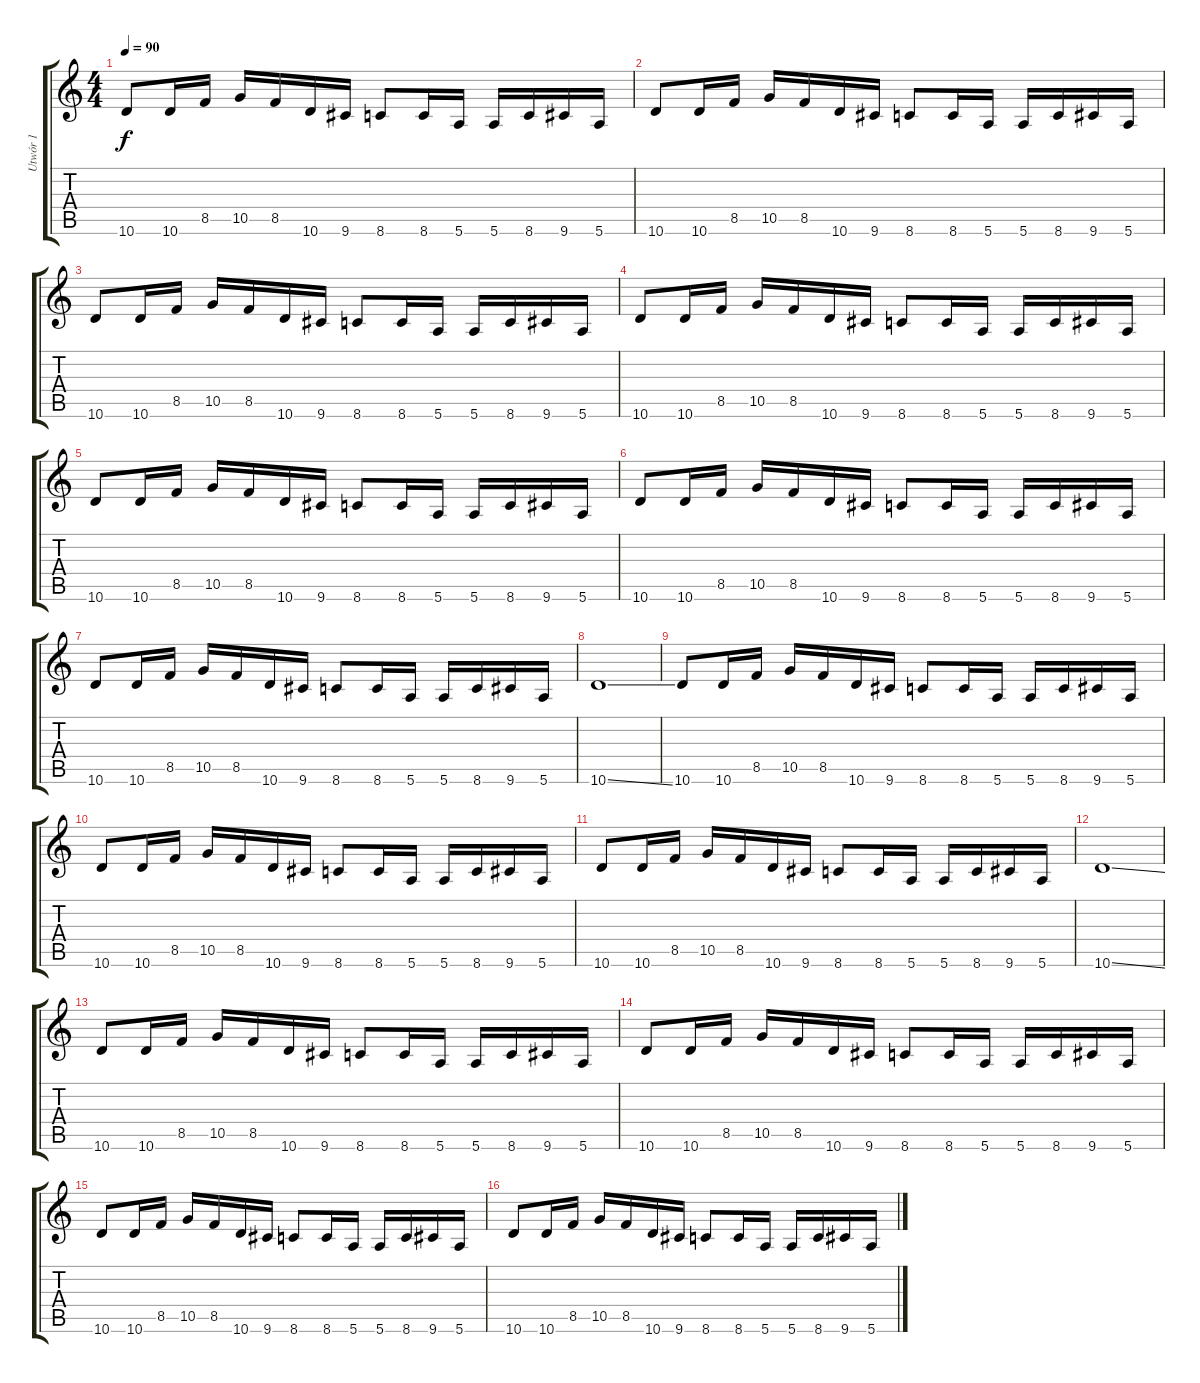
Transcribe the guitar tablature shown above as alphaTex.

\track ("Utwór 1" "Utwór 1") {instrument electricguitarclean}
\staff {score tabs}
\tuning (E4 B3 G3 D3 A2 E2) {hide}
\ts (4 4)
\tempo 90
\clef g2
\ks c
10.6.8{dy f instrument electricguitarclean} 10.6.16 8.5.16 10.5.16 8.5.16 10.6.16 9.6.16 8.6.8 8.6.16 5.6.16 5.6.16 8.6.16 9.6.16 5.6.16 |
10.6.8 10.6.16 8.5.16 10.5.16 8.5.16 10.6.16 9.6.16 8.6.8 8.6.16 5.6.16 5.6.16 8.6.16 9.6.16 5.6.16 |
10.6.8 10.6.16 8.5.16 10.5.16 8.5.16 10.6.16 9.6.16 8.6.8 8.6.16 5.6.16 5.6.16 8.6.16 9.6.16 5.6.16 |
10.6.8 10.6.16 8.5.16 10.5.16 8.5.16 10.6.16 9.6.16 8.6.8 8.6.16 5.6.16 5.6.16 8.6.16 9.6.16 5.6.16 |
10.6.8 10.6.16 8.5.16 10.5.16 8.5.16 10.6.16 9.6.16 8.6.8 8.6.16 5.6.16 5.6.16 8.6.16 9.6.16 5.6.16 |
10.6.8 10.6.16 8.5.16 10.5.16 8.5.16 10.6.16 9.6.16 8.6.8 8.6.16 5.6.16 5.6.16 8.6.16 9.6.16 5.6.16 |
10.6.8 10.6.16 8.5.16 10.5.16 8.5.16 10.6.16 9.6.16 8.6.8 8.6.16 5.6.16 5.6.16 8.6.16 9.6.16 5.6.16 |
10.6{ss}.1 |
10.6.8 10.6.16 8.5.16 10.5.16 8.5.16 10.6.16 9.6.16 8.6.8 8.6.16 5.6.16 5.6.16 8.6.16 9.6.16 5.6.16 |
10.6.8 10.6.16 8.5.16 10.5.16 8.5.16 10.6.16 9.6.16 8.6.8 8.6.16 5.6.16 5.6.16 8.6.16 9.6.16 5.6.16 |
10.6.8 10.6.16 8.5.16 10.5.16 8.5.16 10.6.16 9.6.16 8.6.8 8.6.16 5.6.16 5.6.16 8.6.16 9.6.16 5.6.16 |
10.6{ss}.1 |
10.6.8{volume 12} 10.6.16 8.5.16 10.5.16 8.5.16 10.6.16 9.6.16 8.6.8 8.6.16 5.6.16 5.6.16 8.6.16 9.6.16 5.6.16 |
10.6.8 10.6.16 8.5.16 10.5.16 8.5.16 10.6.16 9.6.16 8.6.8 8.6.16 5.6.16 5.6.16 8.6.16 9.6.16 5.6.16 |
10.6.8 10.6.16 8.5.16 10.5.16 8.5.16 10.6.16 9.6.16 8.6.8 8.6.16 5.6.16 5.6.16 8.6.16 9.6.16 5.6.16 |
10.6.8 10.6.16 8.5.16 10.5.16 8.5.16 10.6.16 9.6.16 8.6.8 8.6.16 5.6.16 5.6.16 8.6.16 9.6.16 5.6.16
